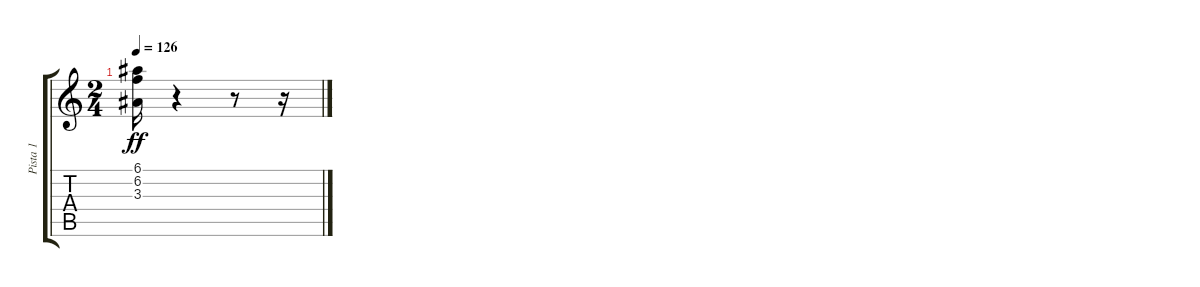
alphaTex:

\track ("Pista 1" "Pista 1") {instrument acousticguitarnylon}
\staff {score tabs}
\tuning (E4 B3 G3 D3 A2 E2) {hide}
\ts (2 4)
\tempo 126
\clef g2
\ks c
(6.1 6.2 3.3).16{dy ff} r.4 r.8 r.16
